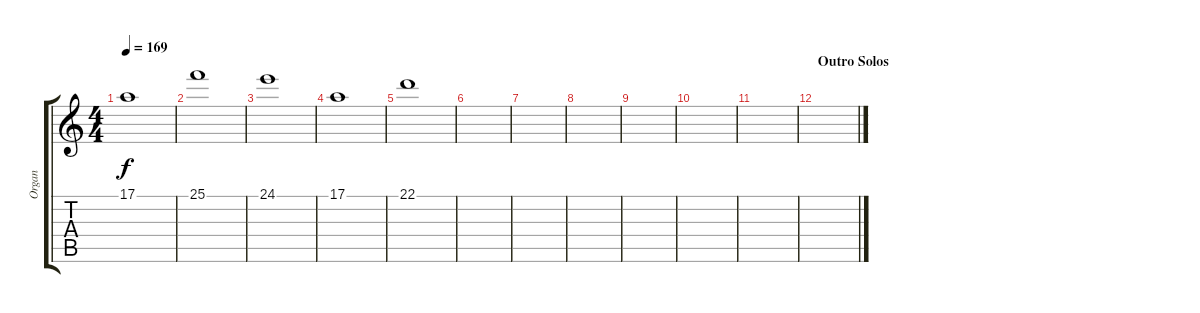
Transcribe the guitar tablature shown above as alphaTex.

\track ("Organ" "Organ") {instrument churchorgan}
\staff {score tabs}
\tuning (E4 B3 G3 D3 A2 E2) {hide}
\ts (4 4)
\tempo 169
\clef g2
\ks c
17.1{t}.1{dy f} |
25.1.1 |
24.1.1 |
17.1.1 |
22.1.1 |
|
|
|
|
|
|
\section ("" "Outro Solos")
